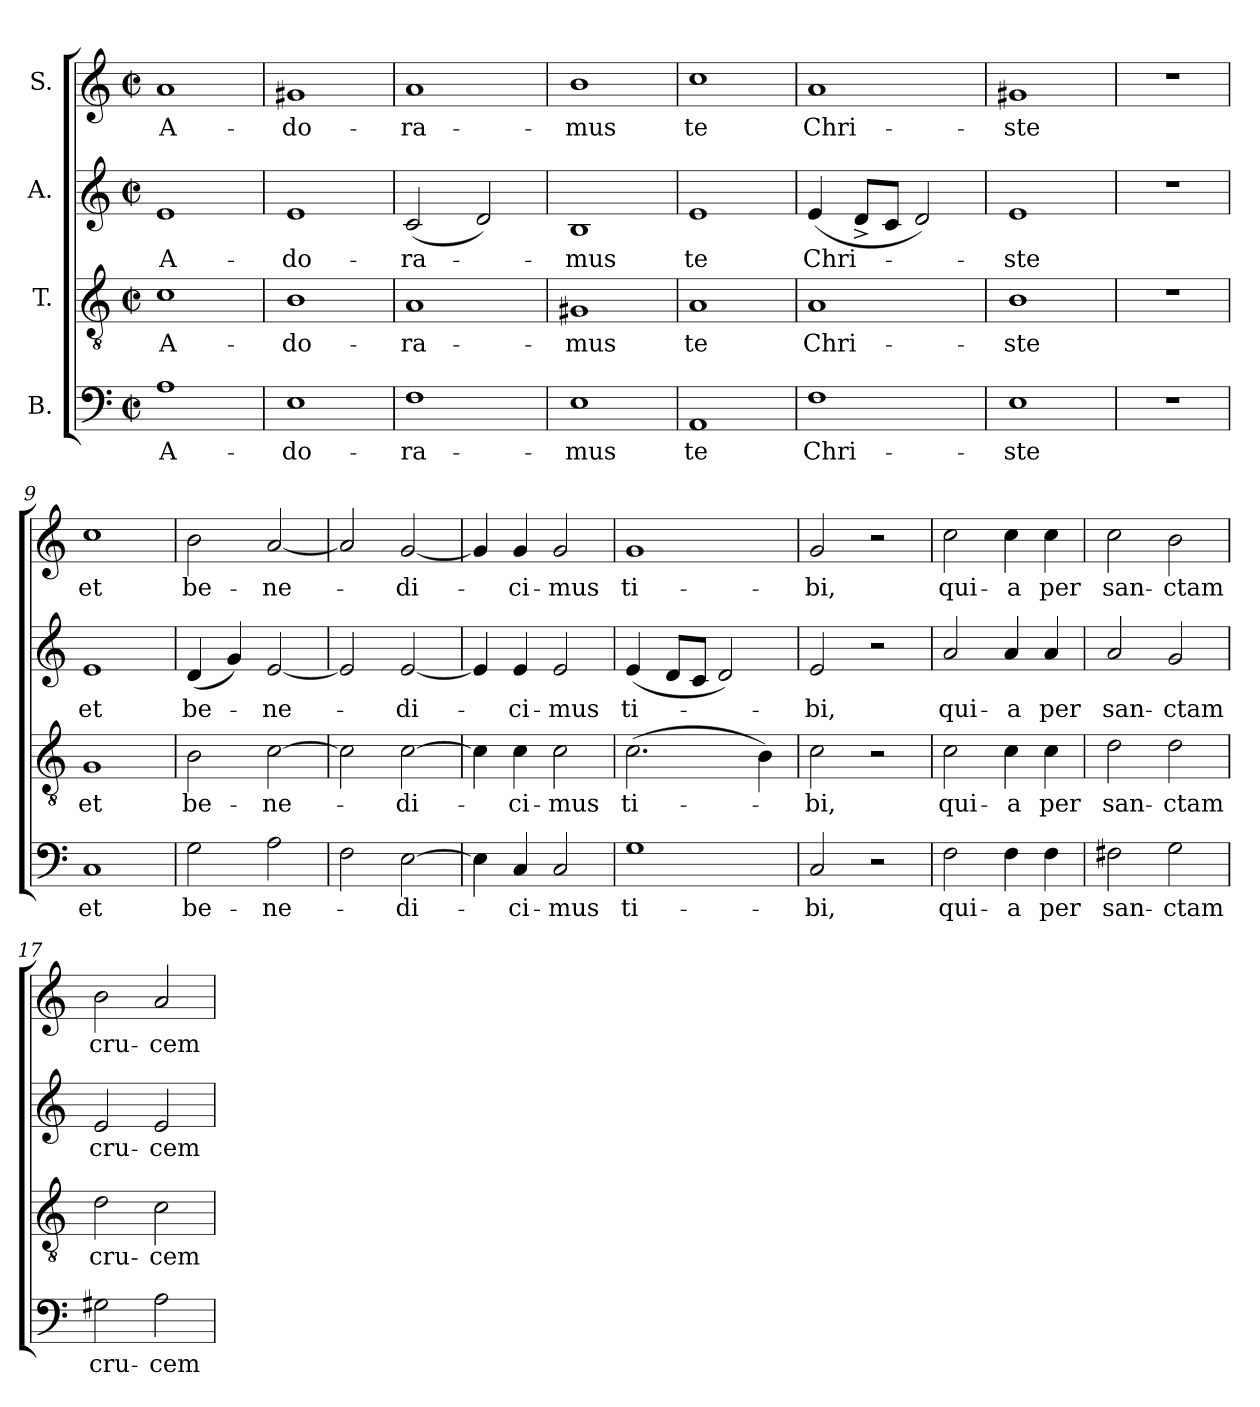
**kern	**text	**kern	**text	**kern	**text	**kern	**text
*part4	*part4	*part3	*part3	*part2	*part2	*part1	*part1
*staff4	*staff4	*staff3	*staff3	*staff2	*staff2	*staff1	*staff1
*I"B.	*	*I"T.	*	*I"A.	*	*I"S.	*
*clefF4	*	*clefGv2	*	*clefG2	*	*clefG2	*
*k[]	*	*k[]	*	*k[]	*	*k[]	*
*C:	*	*C:	*	*C:	*	*C:	*
*M2/2	*	*M2/2	*	*M2/2	*	*M2/2	*
*met(c|)	*	*met(c|)	*	*met(c|)	*	*met(c|)	*
=1	=1	=1	=1	=1	=1	=1	=1
!	!LO:LY:b	!	!LO:LY:b	!	!LO:LY:b	!	!LO:LY:b
1A	A-	1c	A-	1e	A-	1a	A-
=2	=2	=2	=2	=2	=2	=2	=2
!	!LO:LY:b	!	!LO:LY:b	!	!LO:LY:b	!	!LO:LY:b
1E	-do-	1B	-do-	1e	-do-	1g#X	-do-
=3	=3	=3	=3	=3	=3	=3	=3
!	!LO:LY:b	!	!LO:LY:b	!	!LO:LY:b	!	!LO:LY:b
1F	-ra-	1A	-ra-	(>2c/	-ra-	1a	-ra-
.	.	.	.	2d/)	.	.	.
=4	=4	=4	=4	=4	=4	=4	=4
!	!LO:LY:b	!	!LO:LY:b	!	!LO:LY:b	!	!LO:LY:b
1E	-mus	1G#X	-mus	1B	-mus	1b	-mus
=5	=5	=5	=5	=5	=5	=5	=5
!	!LO:LY:b	!	!LO:LY:b	!	!LO:LY:b	!	!LO:LY:b
1AA	te	1A	te	1e	te	1cc	te
=6	=6	=6	=6	=6	=6	=6	=6
!	!LO:LY:b	!	!LO:LY:b	!	!LO:LY:b	!	!LO:LY:b
1F	Chri-	1A	Chri-	(>4e/	Chri-	1a	Chri-
.	.	.	.	8d^</L	.	.	.
.	.	.	.	8c/J	.	.	.
.	.	.	.	2d/)	.	.	.
=7	=7	=7	=7	=7	=7	=7	=7
!	!LO:LY:b	!	!LO:LY:b	!	!LO:LY:b	!	!LO:LY:b
1E	-ste	1B	-ste	1e	-ste	1g#X	-ste
=8	=8	=8	=8	=8	=8	=8	=8
1r	.	1r	.	1r	.	1r	.
!!LO:LB:g=z
=9	=9	=9	=9	=9	=9	=9	=9
!	!LO:LY:b	!	!LO:LY:b	!	!LO:LY:b	!	!LO:LY:b
1C	et	1G	et	1e	et	1cc	et
=10	=10	=10	=10	=10	=10	=10	=10
!	!LO:LY:b	!	!LO:LY:b	!	!LO:LY:b	!	!LO:LY:b
2G\	be-	2B\	be-	(>4d/	be-	2b\	be-
.	.	.	.	4g/)	.	.	.
!	!LO:LY:b	!	!LO:LY:b	!	!LO:LY:b	!	!LO:LY:b
2A\	-ne-	[>2c\	-ne-	[>2e/	-ne-	[>2a/	-ne-
=11	=11	=11	=11	=11	=11	=11	=11
2F\	.	2c\]	.	2e/]	.	2a/]	.
!	!LO:LY:b	!	!LO:LY:b	!	!LO:LY:b	!	!LO:LY:b
[>2E\	-di-	[>2c\	-di-	[>2e/	-di-	[>2g/	-di-
=12	=12	=12	=12	=12	=12	=12	=12
4E\]	.	4c\]	.	4e/]	.	4g/]	.
!	!LO:LY:b	!	!LO:LY:b	!	!LO:LY:b	!	!LO:LY:b
4C/	-ci-	4c\	-ci-	4e/	-ci-	4g/	-ci-
!	!LO:LY:b	!	!LO:LY:b	!	!LO:LY:b	!	!LO:LY:b
2C/	-mus	2c\	-mus	2e/	-mus	2g/	-mus
=13	=13	=13	=13	=13	=13	=13	=13
!	!LO:LY:b	!	!LO:LY:b	!	!LO:LY:b	!	!LO:LY:b
1G	ti-	(>2.c\	ti-	(>4e/	ti-	1g	ti-
.	.	.	.	8d/L	.	.	.
.	.	.	.	8c/J	.	.	.
.	.	.	.	2d/)	.	.	.
.	.	4B\)	.	.	.	.	.
=14	=14	=14	=14	=14	=14	=14	=14
!	!LO:LY:b	!	!LO:LY:b	!	!LO:LY:b	!	!LO:LY:b
2C/	-bi,	2c\	-bi,	2e/	-bi,	2g/	-bi,
2r	.	2r	.	2r	.	2r	.
!!LO:PB:g=z
=15	=15	=15	=15	=15	=15	=15	=15
!	!LO:LY:b	!	!LO:LY:b	!	!LO:LY:b	!	!LO:LY:b
2F\	qui-	2c\	qui-	2a/	qui-	2cc\	qui-
!	!LO:LY:b	!	!LO:LY:b	!	!LO:LY:b	!	!LO:LY:b
4F\	-a	4c\	-a	4a/	-a	4cc\	-a
!	!LO:LY:b	!	!LO:LY:b	!	!LO:LY:b	!	!LO:LY:b
4F\	per	4c\	per	4a/	per	4cc\	per
=16	=16	=16	=16	=16	=16	=16	=16
!	!LO:LY:b	!	!LO:LY:b	!	!LO:LY:b	!	!LO:LY:b
2F#X\	san-	2d\	san-	2a/	san-	2cc\	san-
!	!LO:LY:b	!	!LO:LY:b	!	!LO:LY:b	!	!LO:LY:b
2G\	-ctam	2d\	-ctam	2g/	-ctam	2b\	-ctam
=17	=17	=17	=17	=17	=17	=17	=17
!	!LO:LY:b	!	!LO:LY:b	!	!LO:LY:b	!	!LO:LY:b
2G#X\	cru-	2d\	cru-	2e/	cru-	2b\	cru-
!	!LO:LY:b	!	!LO:LY:b	!	!LO:LY:b	!	!LO:LY:b
2A\	-cem	2c\	-cem	2e/	-cem	2a/	-cem
=	=	=	=	=	=	=	=
*-	*-	*-	*-	*-	*-	*-	*-
